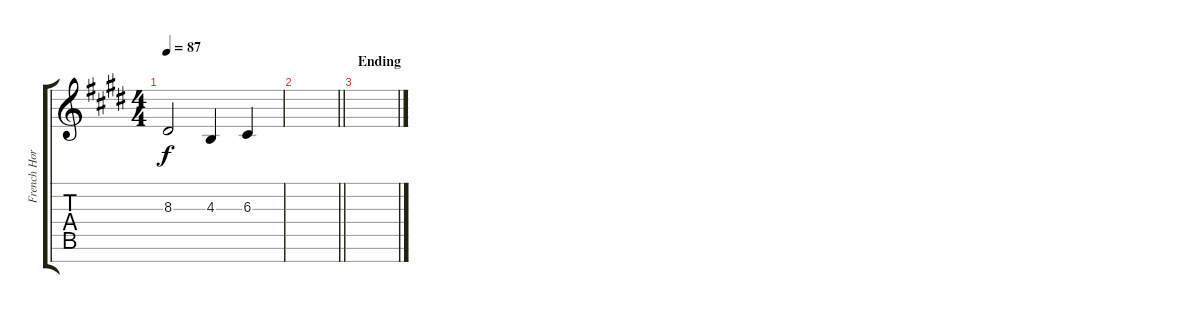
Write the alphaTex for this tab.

\track ("French Horn" "French Hor") {instrument frenchhorn}
\staff {score tabs}
\tuning (E4 B3 G3 D3 A2 E2 B1) {hide}
\ts (4 4)
\tempo 87
\clef g2
\ks e
8.3.2{dy f} 4.3.4 6.3.4 |
\barLineRight lightlight
|
\section ("" "Ending")
